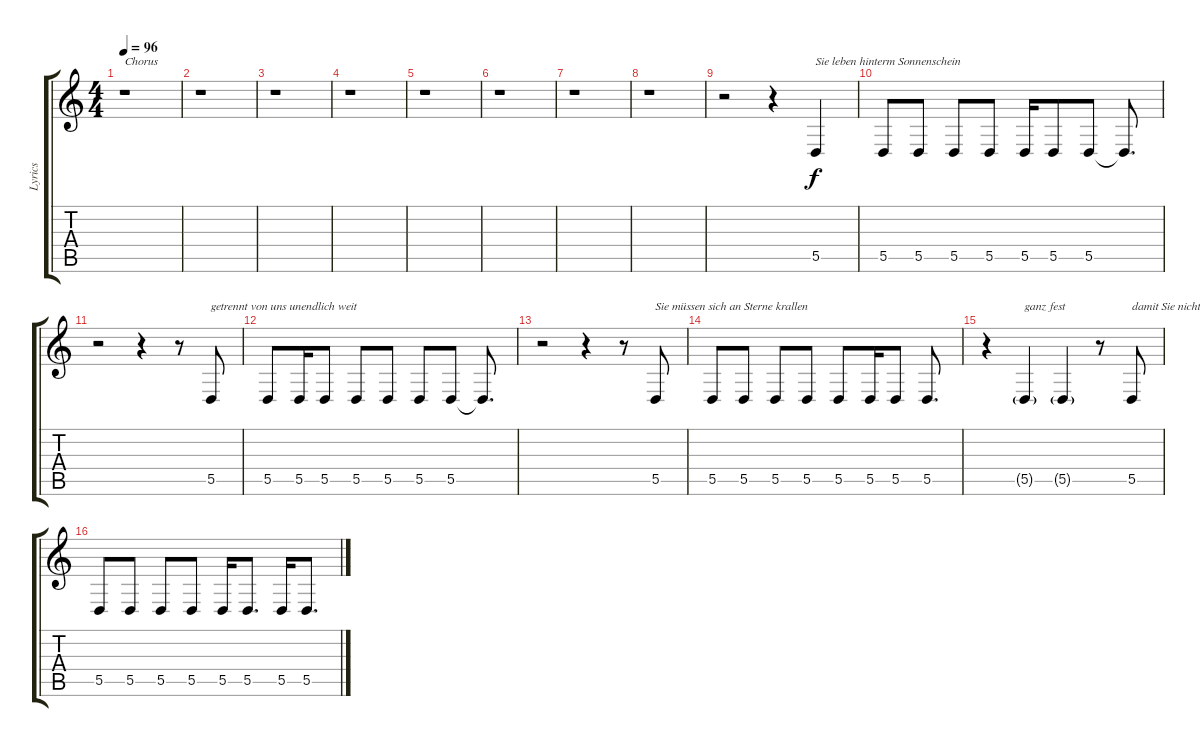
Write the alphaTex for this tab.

\track ("Lyrics" "Lyrics") {instrument pad4choir}
\staff {score tabs}
\tuning (E4 B3 G3 D3 A2 E2) {hide}
\ts (4 4)
\tempo 96
\clef g2
\ks c
r.1{txt "Chorus" dy f} |
r.1 |
r.1 |
r.1 |
r.1 |
r.1 |
r.1 |
r.1 |
r.2 r.4 5.5.4{txt "Sie leben hinterm Sonnenschein"} |
5.5.8 5.5.8 5.5.8 5.5.8 5.5.16 5.5.8 5.5.8 5.5{t}.8{d} |
r.2 r.4 r.8 5.5.8{txt "getrennt von uns unendlich weit"} |
5.5.8 5.5.16 5.5.8 5.5.8 5.5.8 5.5.8 5.5.8 5.5{t}.8{d} |
r.2 r.4 r.8 5.5.8{txt "Sie müssen sich an Sterne krallen"} |
5.5.8 5.5.8 5.5.8 5.5.8 5.5.8 5.5.16 5.5.8 5.5.8{d} |
r.4 5.5{g}.4{txt "ganz fest"} 5.5{g}.4 r.8 5.5.8{txt "damit Sie nicht vom Himmel fallen"} |
5.5.8 5.5.8 5.5.8 5.5.8 5.5.16 5.5.8{d} 5.5.16 5.5.8{d}
